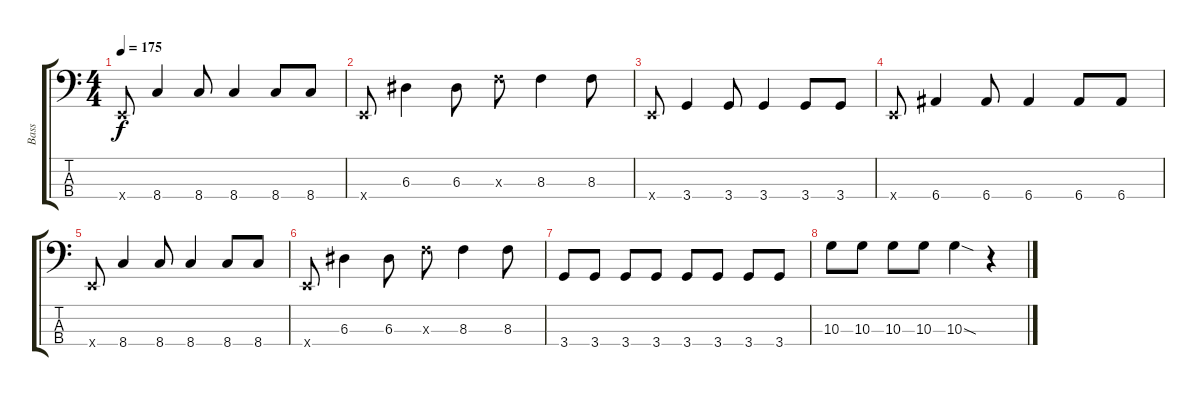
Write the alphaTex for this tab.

\track ("Bass" "Bass") {instrument electricbassfinger}
\staff {score tabs}
\tuning (G2 D2 A1 E1) {hide}
\ts (4 4)
\tempo 175
\clef f4
\ks c
0.4{x}.8{dy f} 8.4.4 8.4.8 8.4.4 8.4.8 8.4.8 |
0.4{x}.8 6.3.4 6.3.8 8.3{x}.8 8.3.4 8.3.8 |
0.4{x}.8 3.4.4 3.4.8 3.4.4 3.4.8 3.4.8 |
0.4{x}.8 6.4.4 6.4.8 6.4.4 6.4.8 6.4.8 |
0.4{x}.8 8.4.4 8.4.8 8.4.4 8.4.8 8.4.8 |
0.4{x}.8 6.3.4 6.3.8 8.3{x}.8 8.3.4 8.3.8 |
3.4.8 3.4.8 3.4.8 3.4.8 3.4.8 3.4.8 3.4.8 3.4.8 |
10.3.8 10.3.8 10.3.8 10.3.8 10.3{sod}.4 r.4
